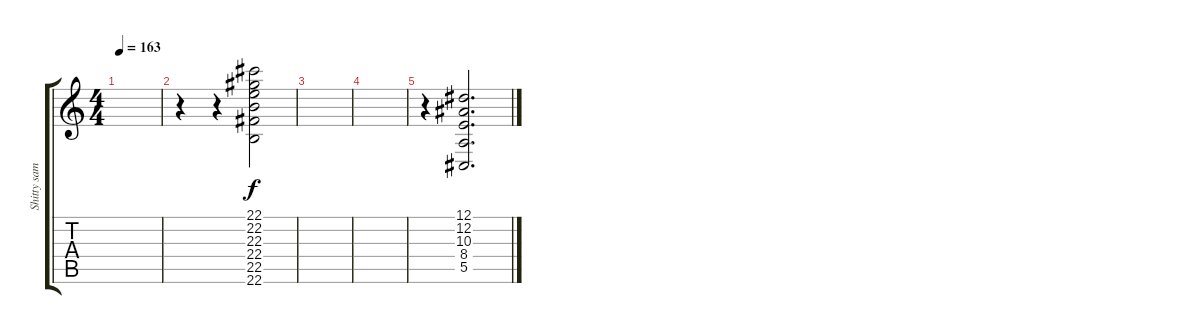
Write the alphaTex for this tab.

\track ("Shitty samples made by skrillez" "Shitty sam") {instrument reversecymbal}
\staff {score tabs}
\tuning (Eb4 Bb3 Gb3 Db3 Ab2 Db2) {hide}
\ts (4 4)
\tempo 163
\clef g2
\ks c
|
r.4 r.4 (22.1 22.2 22.3 22.4 22.5 22.6).2 |
|
|
r.4 (12.1 12.2 10.3 8.4 5.5).2{d dy f}
